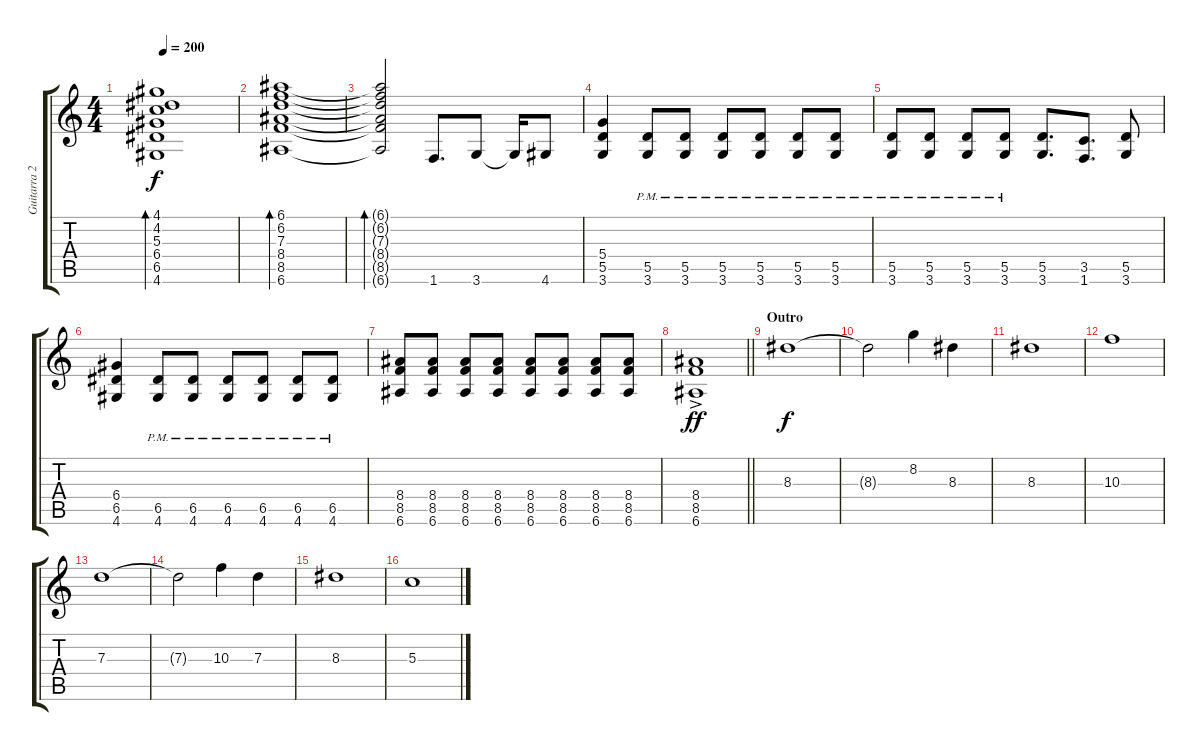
\track ("Guitarra 2" "Guitarra 2") {instrument overdrivenguitar}
\staff {score tabs}
\tuning (E4 B3 G3 D3 A2 E2) {hide}
\ts (4 4)
\tempo 200
\clef g2
\ks c
(4.1{t} 4.2{t} 5.3{t} 6.4{t} 6.5{t} 4.6{t}).1{bd 240 dy f} |
(6.1 6.2 7.3 8.4 8.5 6.6).1{bd 120} |
(6.1{t} 6.2{t} 7.3{t} 8.4{t} 8.5{t} 6.6{t}).2{bd 240} 1.6.8{d} 3.6.8 3.6{t}.16 4.6.8 |
(5.4 5.5 3.6).4 (5.5{pm} 3.6{pm}).8 (5.5{pm} 3.6{pm}).8 (5.5{pm} 3.6{pm}).8 (5.5{pm} 3.6{pm}).8 (5.5{pm} 3.6{pm}).8 (5.5{pm} 3.6{pm}).8 |
(5.5{pm} 3.6{pm}).8 (5.5{pm} 3.6{pm}).8 (5.5{pm} 3.6{pm}).8 (5.5{pm} 3.6{pm}).8 (5.5 3.6).8{d} (3.5 1.6).8{d} (5.5 3.6).8 |
(6.4 6.5 4.6).4 (6.5{pm} 4.6{pm}).8 (6.5{pm} 4.6{pm}).8 (6.5{pm} 4.6{pm}).8 (6.5{pm} 4.6{pm}).8 (6.5{pm} 4.6{pm}).8 (6.5{pm} 4.6{pm}).8 |
(8.4 8.5 6.6).8 (8.4 8.5 6.6).8 (8.4 8.5 6.6).8 (8.4 8.5 6.6).8 (8.4 8.5 6.6).8 (8.4 8.5 6.6).8 (8.4 8.5 6.6).8 (8.4 8.5 6.6).8 |
\barLineRight lightlight
(8.4{ac} 8.5{ac} 6.6{ac}).1{dy ff} |
\section ("" "Outro")
8.3.1{dy f volume 14} |
8.3{t}.2 8.2.4 8.3.4 |
8.3.1 |
10.3.1 |
7.3.1 |
7.3{t}.2 10.3.4 7.3.4 |
8.3.1 |
5.3.1
